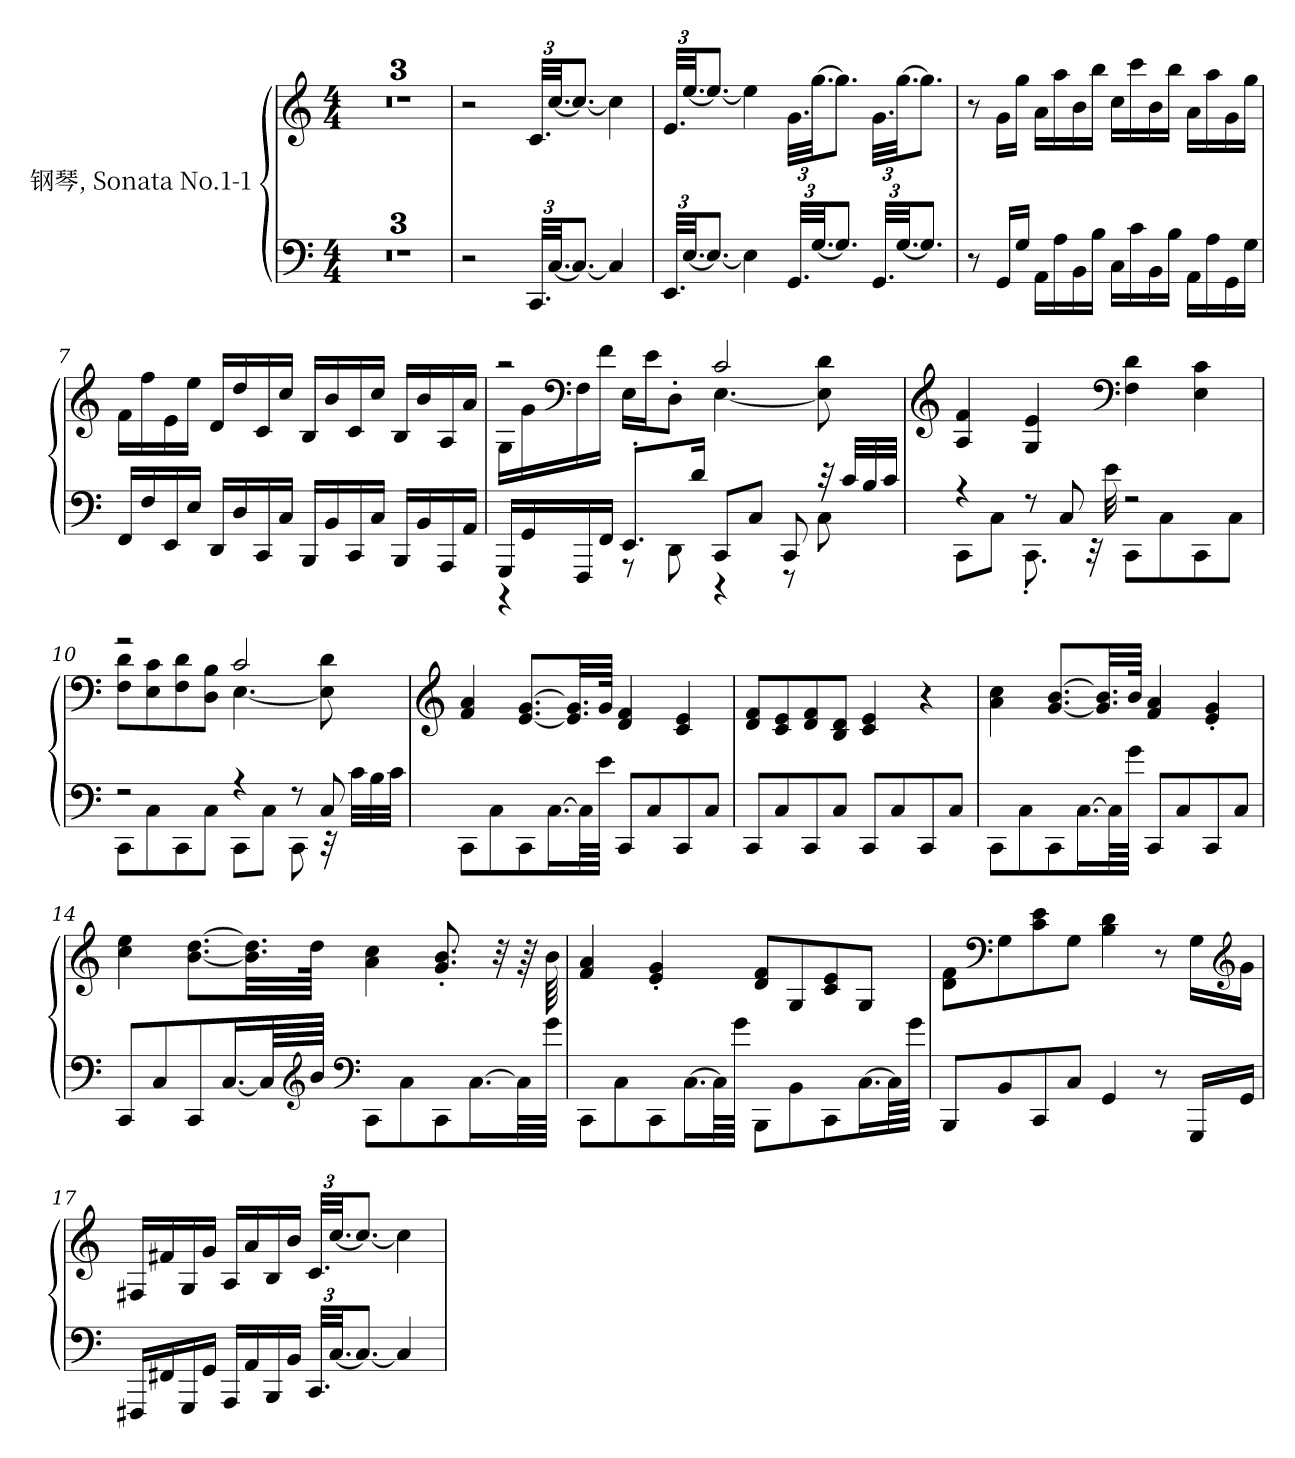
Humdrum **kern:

**kern	**kern
*part1	*part1
*staff2	*staff1
*I"钢琴, Sonata No.1-1	*
*clefF4	*clefG2
*k[]	*k[]
*M4/4	*M4/4
*MM116	*MM116
=1	=1
1r	1r
=2	=2
*	*MM208
1r	1r
=3	=3
1r	1r
=4	=4
2r	2r
*Xbrackettup	*Xbrackettup
*	*MM135
48.CC/LLL	48.c/LLL
[48.C/JJ	[48.cc/JJ
8.C/J_	8.cc/J_
4C/]	4cc\]
=5	=5
*	*MM145
48.EE/LLL	48.e/LLL
[48.E/JJ	[48.ee/JJ
8.E/J_	8.ee/J_
4E\]	4ee\]
*	*MM135
48.GG/LLL	48.g\LLL
[48.G/JJ	[48.gg\JJ
8.G/J]	8.gg\J]
48.GG/LLL	48.g\LLL
[48.G/JJ	[48.gg\JJ
8.G/J]	8.gg\J]
=6	=6
8r	8r
16GG/LL	16g\LL
16G/JJ	16gg\JJ
*	*MM141
16AA\LL	16a\LL
16A\	16aa\
16BB\	16b\
16B\JJ	16bb\JJ
*	*MM145
16C\LL	16cc\LL
16c\	16ccc\
16BB\	16b\
16B\JJ	16bb\JJ
16AA\LL	16a\LL
16A\	16aa\
16GG\	16g\
16G\JJ	16gg\JJ
!!LO:LB:g=z
=7	=7
16FF/LL	16f\LL
16F/	16ff\
16EE/	16e\
16E/JJ	16ee\JJ
16DD/LL	16d/LL
16D/	16dd/
16CC/	16c/
16C/JJ	16cc/JJ
16BBB/LL	16B/LL
16BB/	16b/
16CC/	16c/
16C/JJ	16cc/JJ
16BBB/LL	16B/LL
16BB/	16b/
16AAA/	16A/
16AA/JJ	16a/JJ
=8	=8
*^	*^
16GGG/LL	4r	2r	16G\LL
16GG/	.	.	16g\
*	*	*clefF4	*
16FFF/	.	.	16F\
16FF/JJ	.	.	16f\JJ
8.EE'/L	8r	.	16E\LL
.	.	.	16e\J
.	8DD\	.	8D'\J
16d/Jk	.	.	.
*	*	*MM145	*
8CC/L	4r	2c/	[4.E\
8C/J	.	.	.
8CC/	8r	.	.
32r	8C\	.	8E\] 8d\
32c/LLL	.	.	.
32B/	.	.	.
32c/JJJ	.	.	.
*	*	*v	*v
=9	=9	=9
*	*	*clefG2
4r	8CC\L	4A/ 4f/
.	8C\J	.
8r	8.CC'\	4G/ 4e/
8C/	.	.
.	32r	.
.	32e\	.
*	*	*clefF4
2r	8CC\L	4F\ 4d\
.	8C\	.
.	8CC\	4E\ 4c\
.	8C\J	.
!!LO:LB:g=z
=10	=10	=10
*	*	*^
2r	8CC\L	2r	8F\ 8d\L
.	8C\	.	8E\ 8c\
.	8CC\	.	8F\ 8d\
.	8C\J	.	8D\ 8B\J
4r	8CC\L	2c/	[4.E\
.	8C\J	.	.
8r	8CC\	.	.
8C/	32r	.	8E\] 8d\
.	32c\LLL	.	.
.	32B\	.	.
.	32c\JJJ	.	.
*v	*v	*	*
*	*v	*v
=11	=11
*	*clefG2
8CC\L	4f/ 4a/
8C\	.
8CC\	[8.e/ [8.g/L
[16.C\L	.
.	32.e/] 32.g/]LL
64C\LL]	.
64e\JJJJ	64g/JJJk
8CC/L	4d/ 4f/
8C/	.
8CC/	4c/ 4e/
8C/J	.
=12	=12
8CC/L	8d/ 8f/L
8C/	8c/ 8e/
8CC/	8d/ 8f/
8C/J	8B/ 8d/J
8CC/L	4c/ 4e/
8C/	.
8CC/	4r
8C/J	.
=13	=13
8CC\L	4a\ 4cc\
8C\	.
8CC\	[8.g/ [8.b/L
[16.C\L	.
.	32.g/] 32.b/]LL
64C\LL]	.
64g\JJJJ	64b/JJJk
8CC/L	4f/ 4a/
8C/	.
8CC/	4e/' 4g/'
8C/J	.
!!LO:LB:g=z
=14	=14
8CC/L	4cc\ 4ee\
8C/	.
8CC/	[8.b\ [8.dd\L
[16.C/L	.
.	32.b\] 32.dd\]LL
64C/LL]	.
*clefG2	*
64b/JJJJ	64dd\JJJk
*clefF4	*
8CC\L	4a\ 4cc\
8C\	.
8CC\	8.g/' 8.b/'
[16.C\L	.
.	32r
64C\LL]	64r
64g\JJJJ	64b\
=15	=15
8CC\L	4f/ 4a/
8C\	.
8CC\	4e/' 4g/'
[16.C\L	.
64C\LL]	.
64g\JJJJ	.
8BBB\L	8d/ 8f/L
8BB\	8G/
8CC\	8c/ 8e/
[16.C\L	8G/J
64C\LL]	.
64g\JJJJ	.
=16	=16
8BBB/L	8d\ 8f\L
*	*clefF4
8BB/	8G\
8CC/	8c\ 8e\
8C/J	8G\J
4GG/	4B\ 4d\
*	*MM135
8r	8r
16GGG/LL	16G\LL
*	*clefG2
16GG/JJ	16g\JJ
!!LO:LB:g=z
=17	=17
16FFF#X/LL	16F#X/LL
16FF#X/	16f#X/
16GGG/	16G/
16GG/JJ	16g/JJ
16AAA/LL	16A/LL
16AA/	16a/
16BBB/	16B/
16BB/JJ	16b/JJ
*	*MM141
48.CC/LLL	48.c/LLL
[48.C/JJ	[48.cc/JJ
8.C/J_	8.cc/J_
4C/]	4cc\]
=	=
*-	*-
